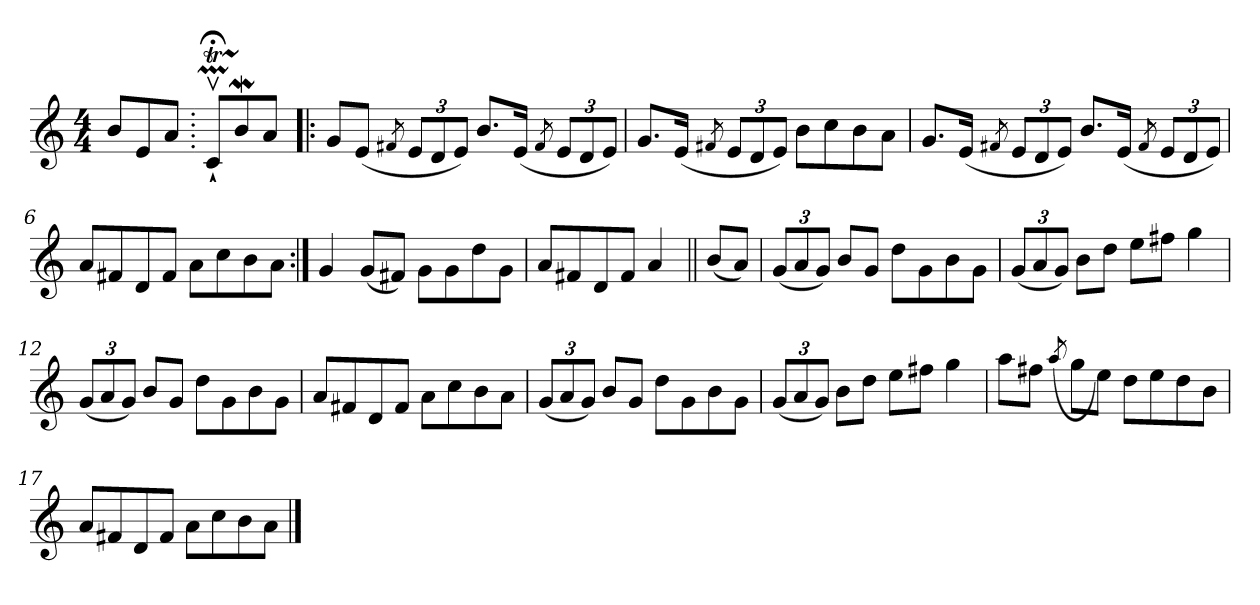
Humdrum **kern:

**kern
*part1
*staff1
*clefG2
*k[]
*M4/4
=1
8b/L
8e/
8a/J
=2.
8c;<TTMwwv''/L
8bW/
8a/J
=3!|:
8g/L
(<8e/J
8qf#/
*Xbrackettup
12e/L
12d/
12e/J)
8.b/L
(<16e/Jk
8qf#/
12e/L
12d/
12e/J)
=4
8.g/L
(<16e/Jk
8qf#/
12e/L
12d/
12e/J)
8b\L
8cc\
8b\
8a\J
=5
8.g/L
(<16e/Jk
8qf#/
12e/L
12d/
12e/J)
8.b/L
(<16e/Jk
8qf#/
12e/L
12d/
12e/J)
!!LO:LB:g=z
=6
8a/L
8f#/
8d/
8f#/J
8a\L
8cc\
8b\
8a\J
=7:|!
4g/
(<8g/L
8f#/J)
8g\L
8g\
8dd\
8g\J
=8
8a/L
8f#/
8d/
8f#/J
4a/
=9||
(<8b/L
8a/J)
=10
(<12g/L
12a/
12g/J)
8b/L
8g/J
8dd\L
8g\
8b\
8g\J
=11
(<12g/L
12a/
12g/J)
8b\L
8dd\J
8ee\L
8ff#\J
4gg\
!!LO:LB:g=z
=12
(<12g/L
12a/
12g/J)
8b/L
8g/J
8dd\L
8g\
8b\
8g\J
=13
8a/L
8f#/
8d/
8f#/J
8a\L
8cc\
8b\
8a\J
=14
(<12g/L
12a/
12g/J)
8b/L
8g/J
8dd\L
8g\
8b\
8g\J
=15
(<12g/L
12a/
12g/J)
8b\L
8dd\J
8ee\L
8ff#\J
4gg\
=16
8aa\L
8ff#\J
(<8qaa/
8gg\L
8ee\J)
8dd\L
8ee\
8dd\
8b\J
!!LO:LB:g=z
=17
8a/L
8f#/
8d/
8f#/J
8a\L
8cc\
8b\
8a\J
==
*-
